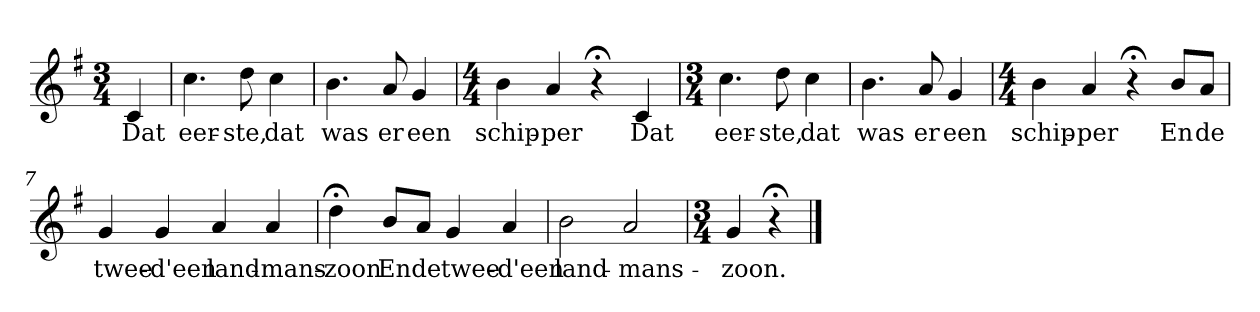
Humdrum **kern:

**kern	**text
*part1	*part1
*staff1	*staff1
*k[f#]	*
*G:	*
*M3/4	*
*MM120	*
=	=
4c	Dat
=1	=1
4.cc	eer-
8dd	-ste,
4cc	dat
=2	=2
4.b	was
8a	er
4g	een
=3	=3
*M4/4	*
4b	schip-
4a	-per
4r;<	.
4c	Dat
=4	=4
*M3/4	*
4.cc	eer-
8dd	-ste,
4cc	dat
=5	=5
4.b	was
8a	er
4g	een
=6	=6
*M4/4	*
4b	schip-
4a	-per
4r;<	.
8bL	En
8aJ	de
=7	=7
4g	twee-
4g	-d'een
4a	land-
4a	-mans-
=8	=8
4dd;<	-zoon
8bL	En
8aJ	de
4g	twee-
4a	-d'een
=9	=9
2b	land-
2a	-mans-
=10	=10
*M3/4	*
4g	-zoon.
4r;<	.
==	==
*-	*-
